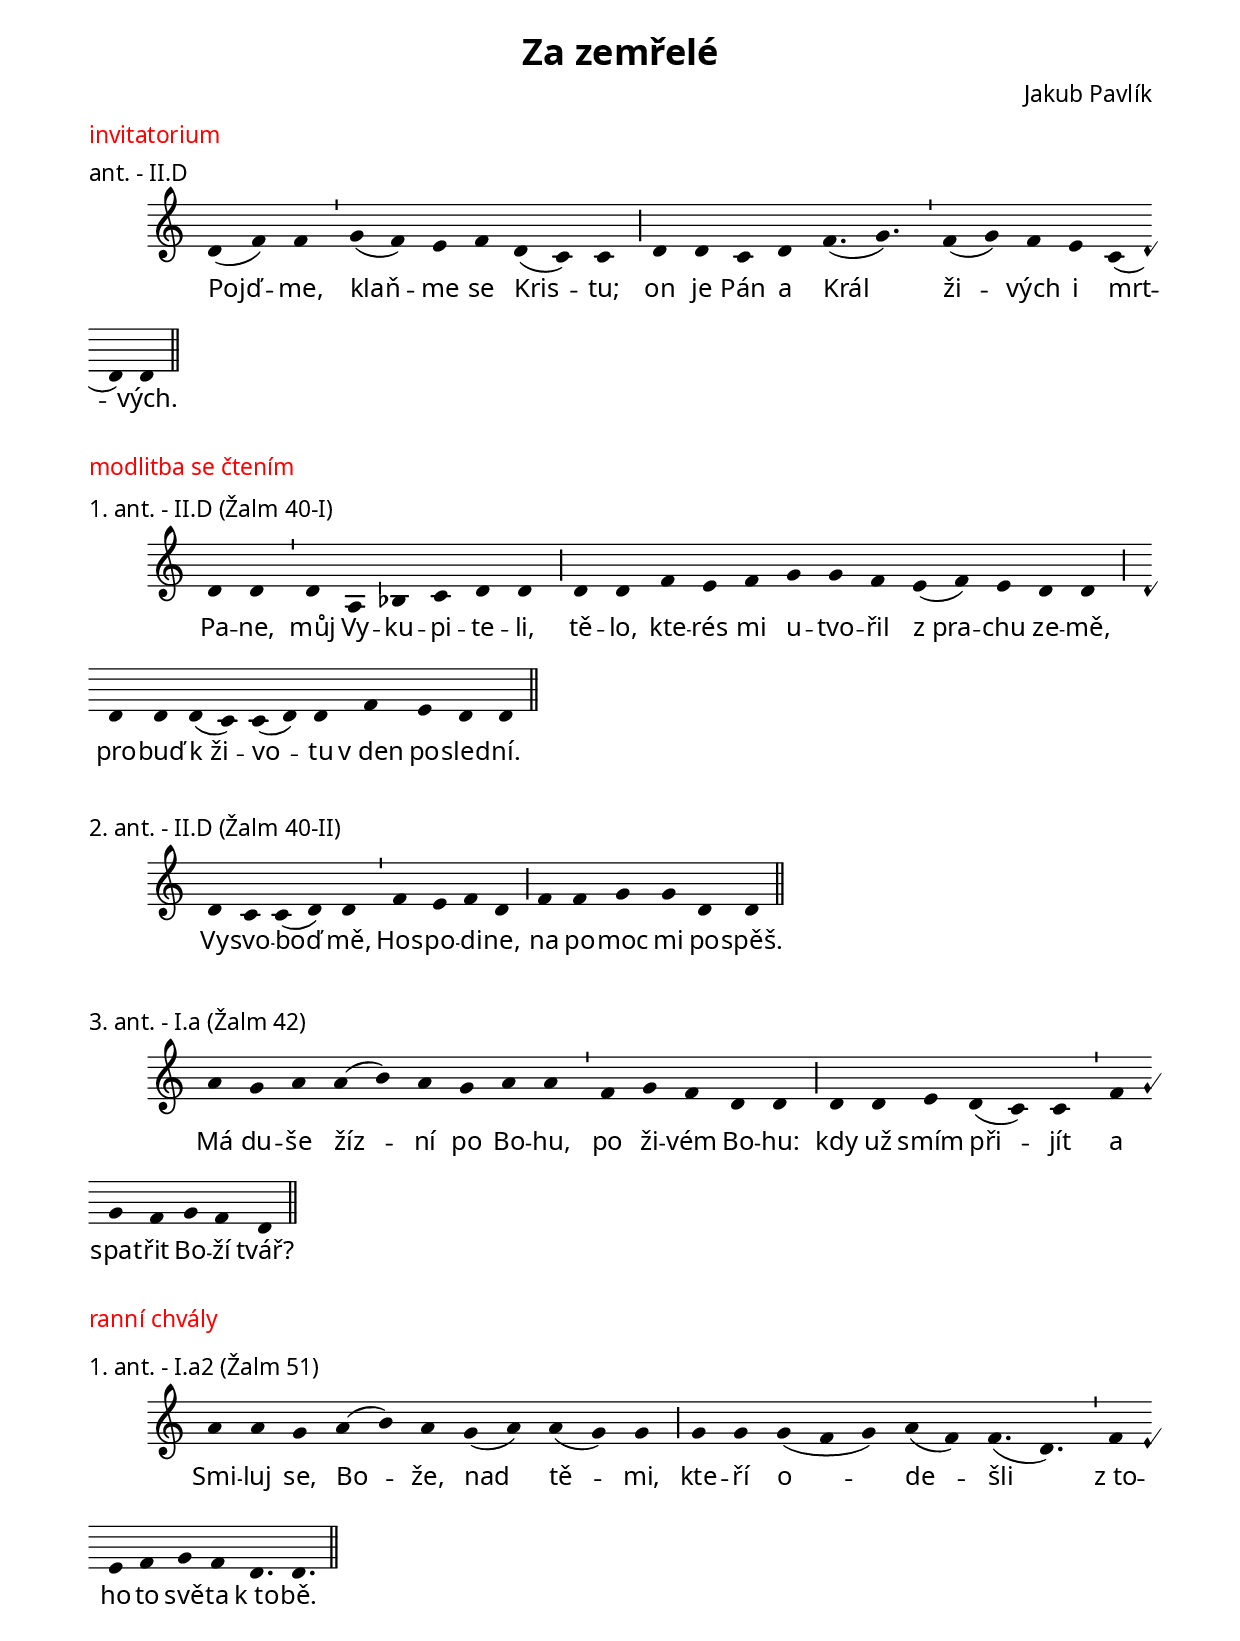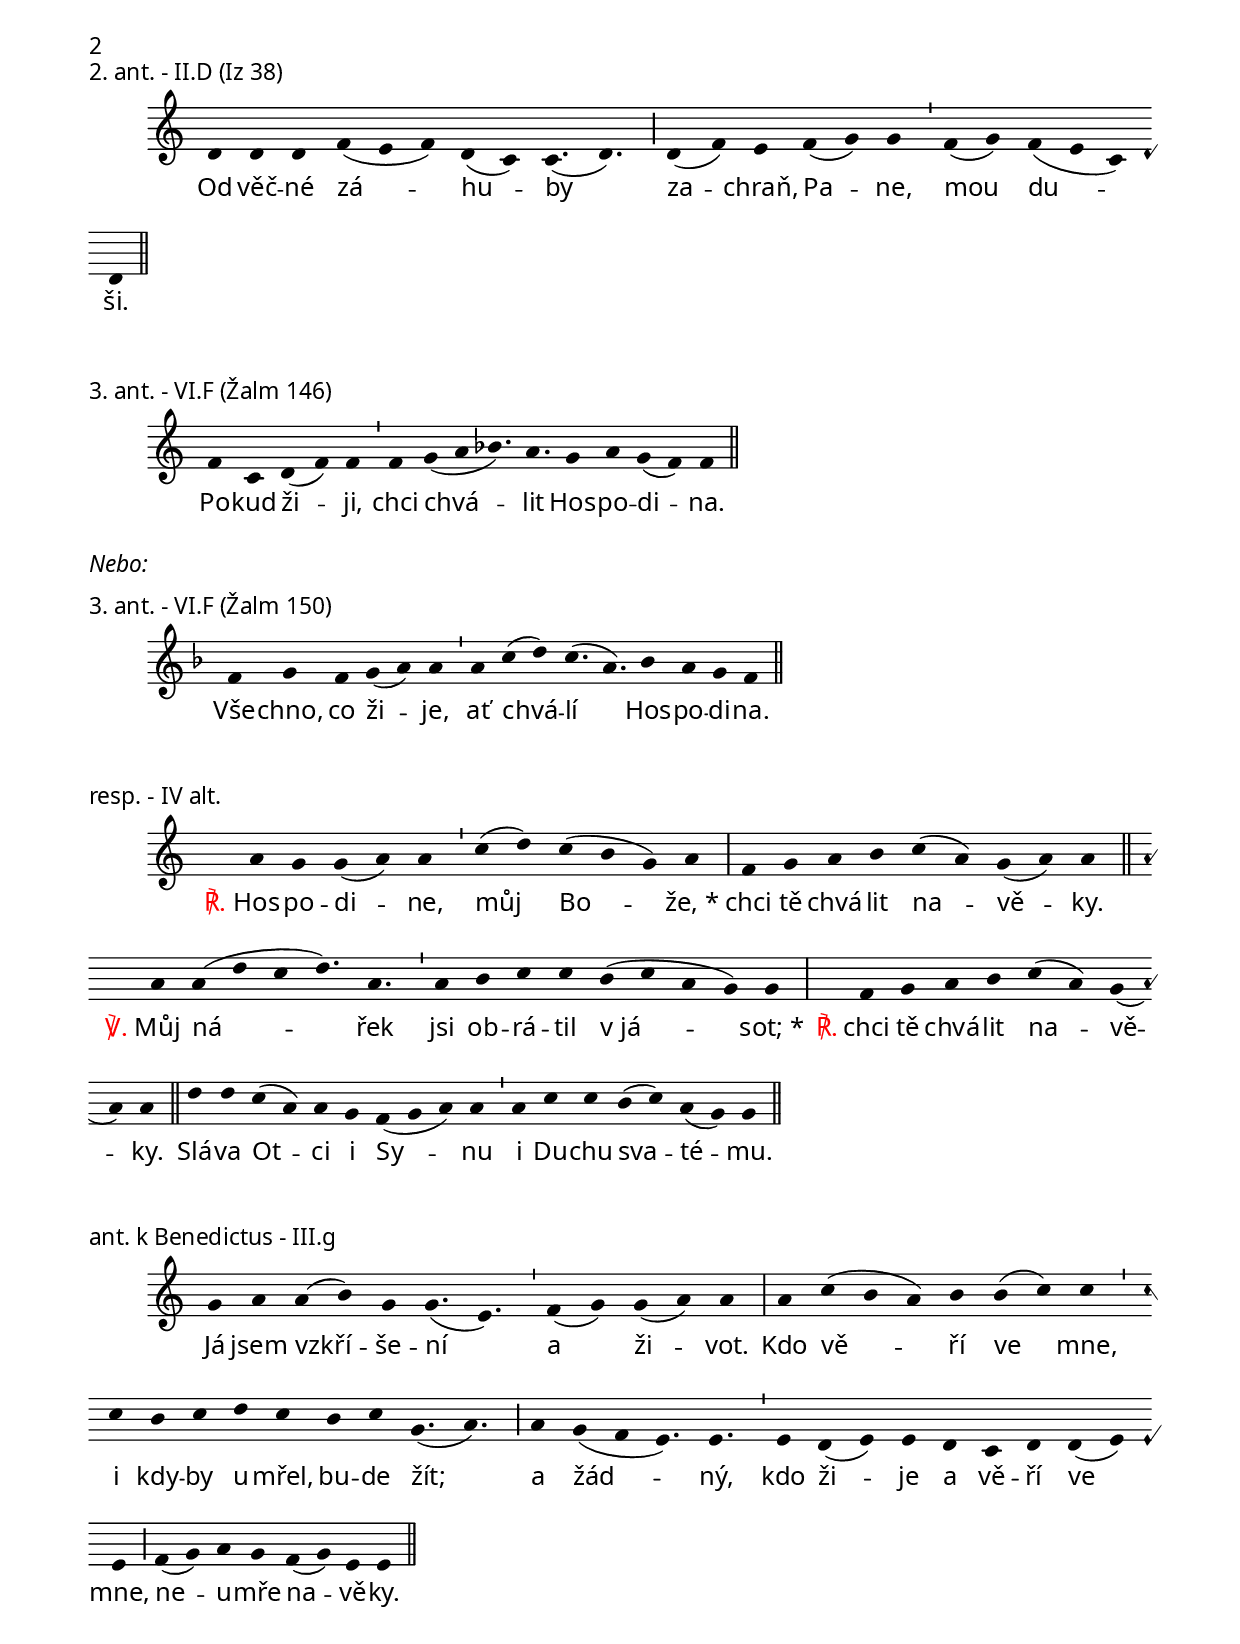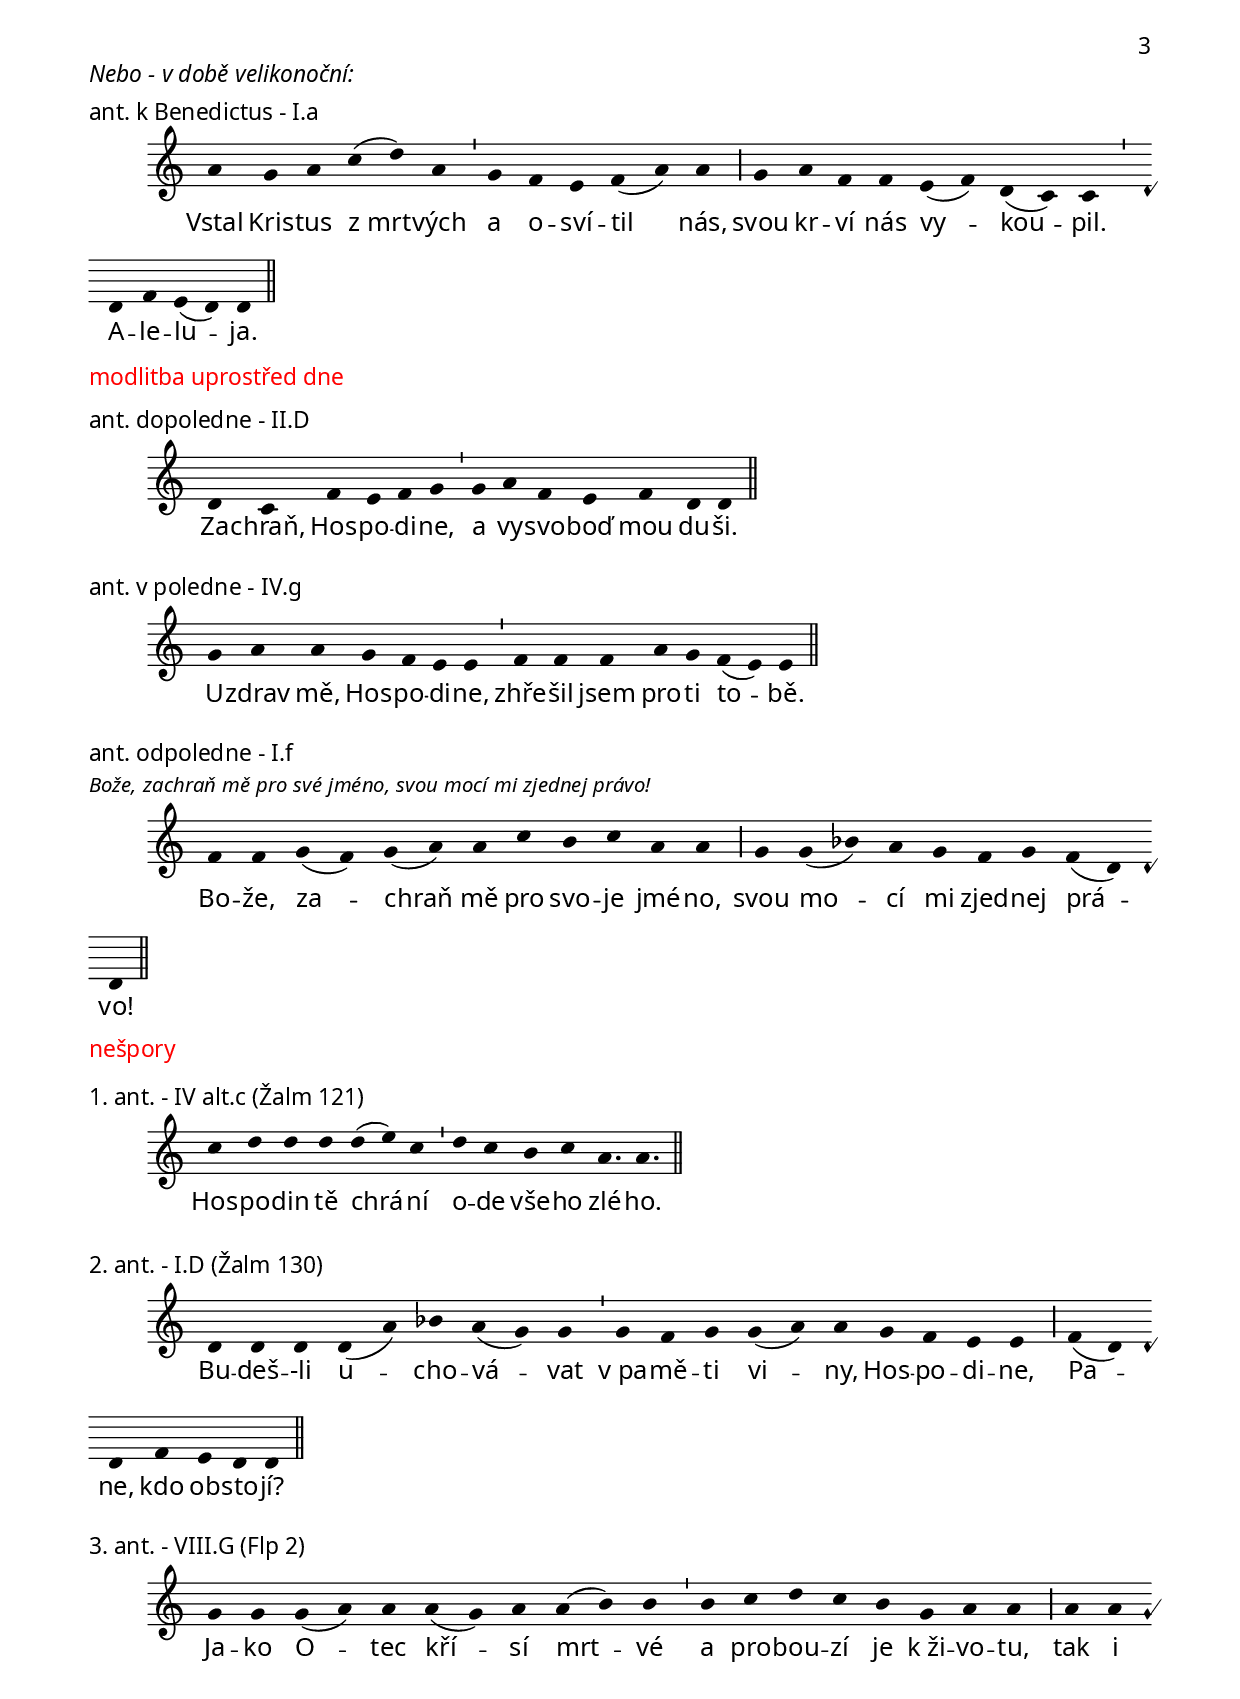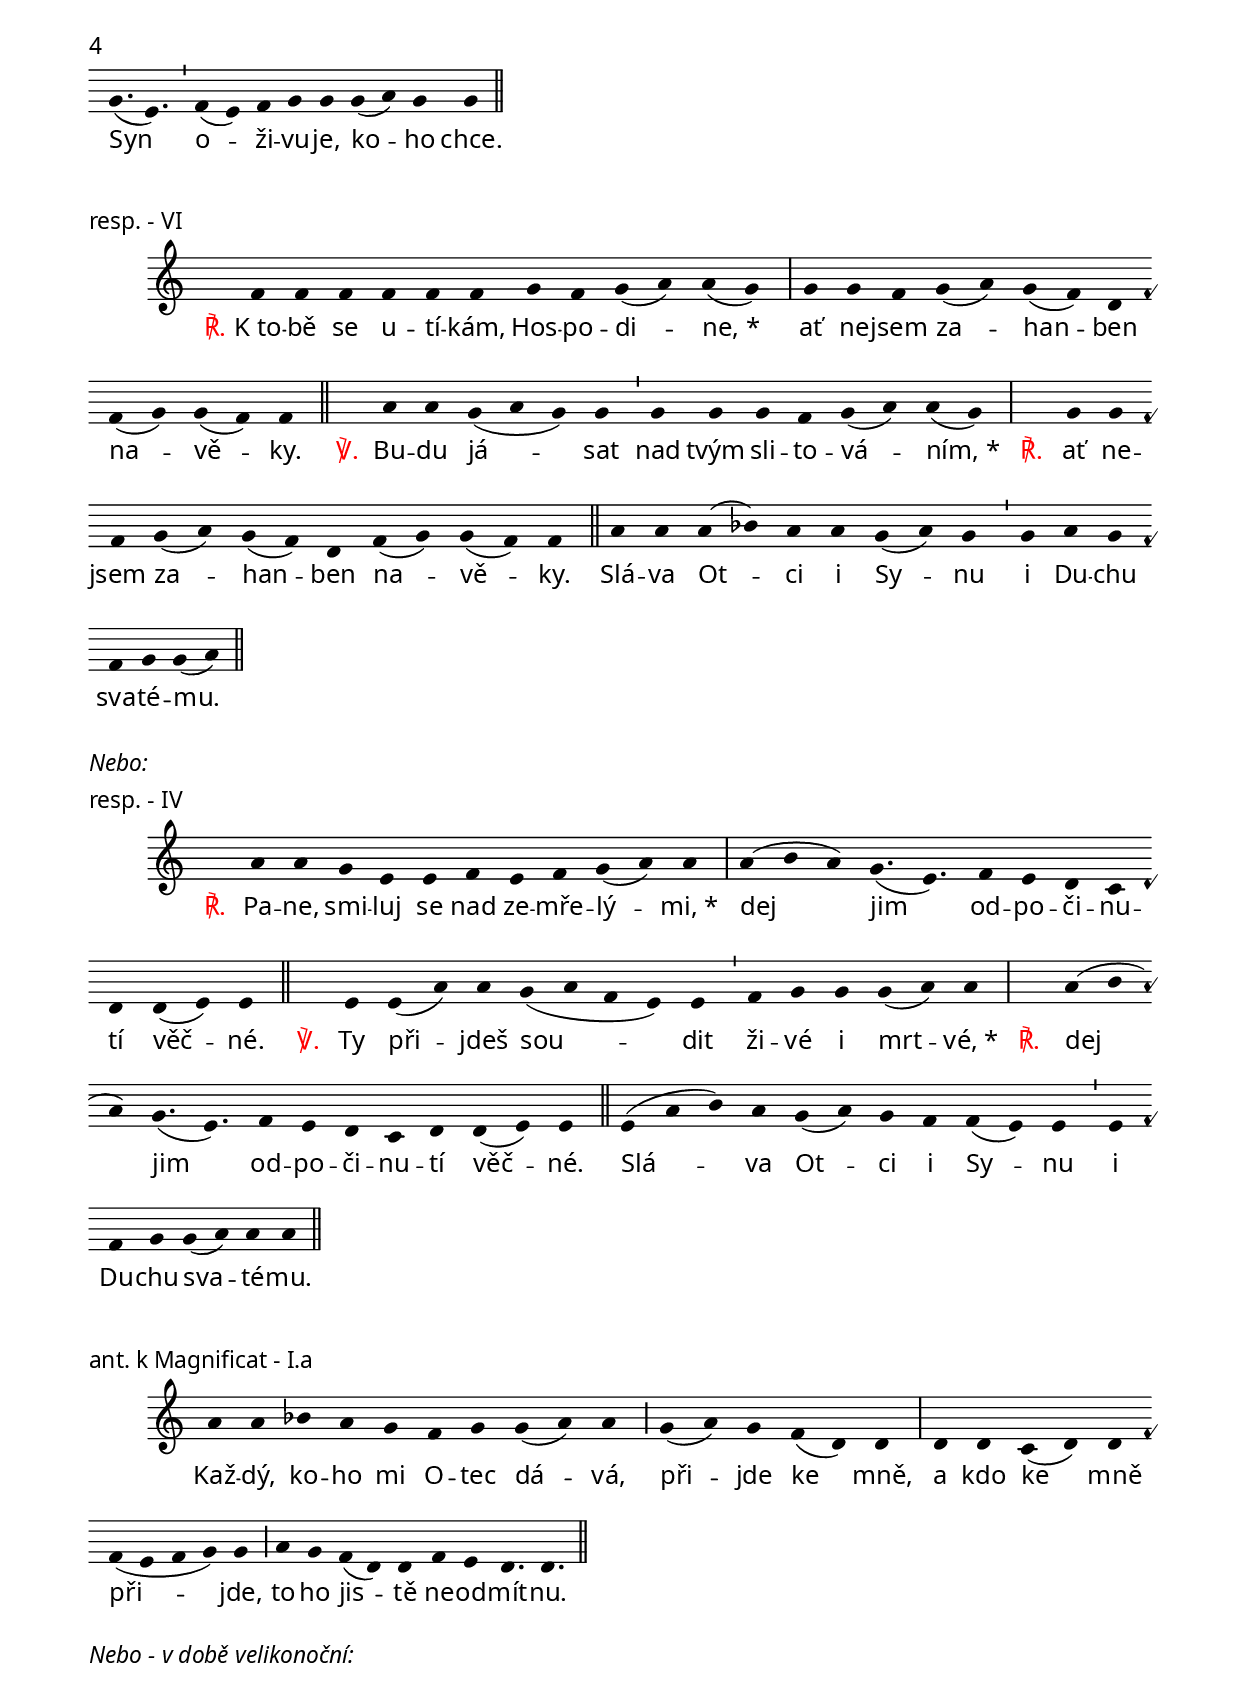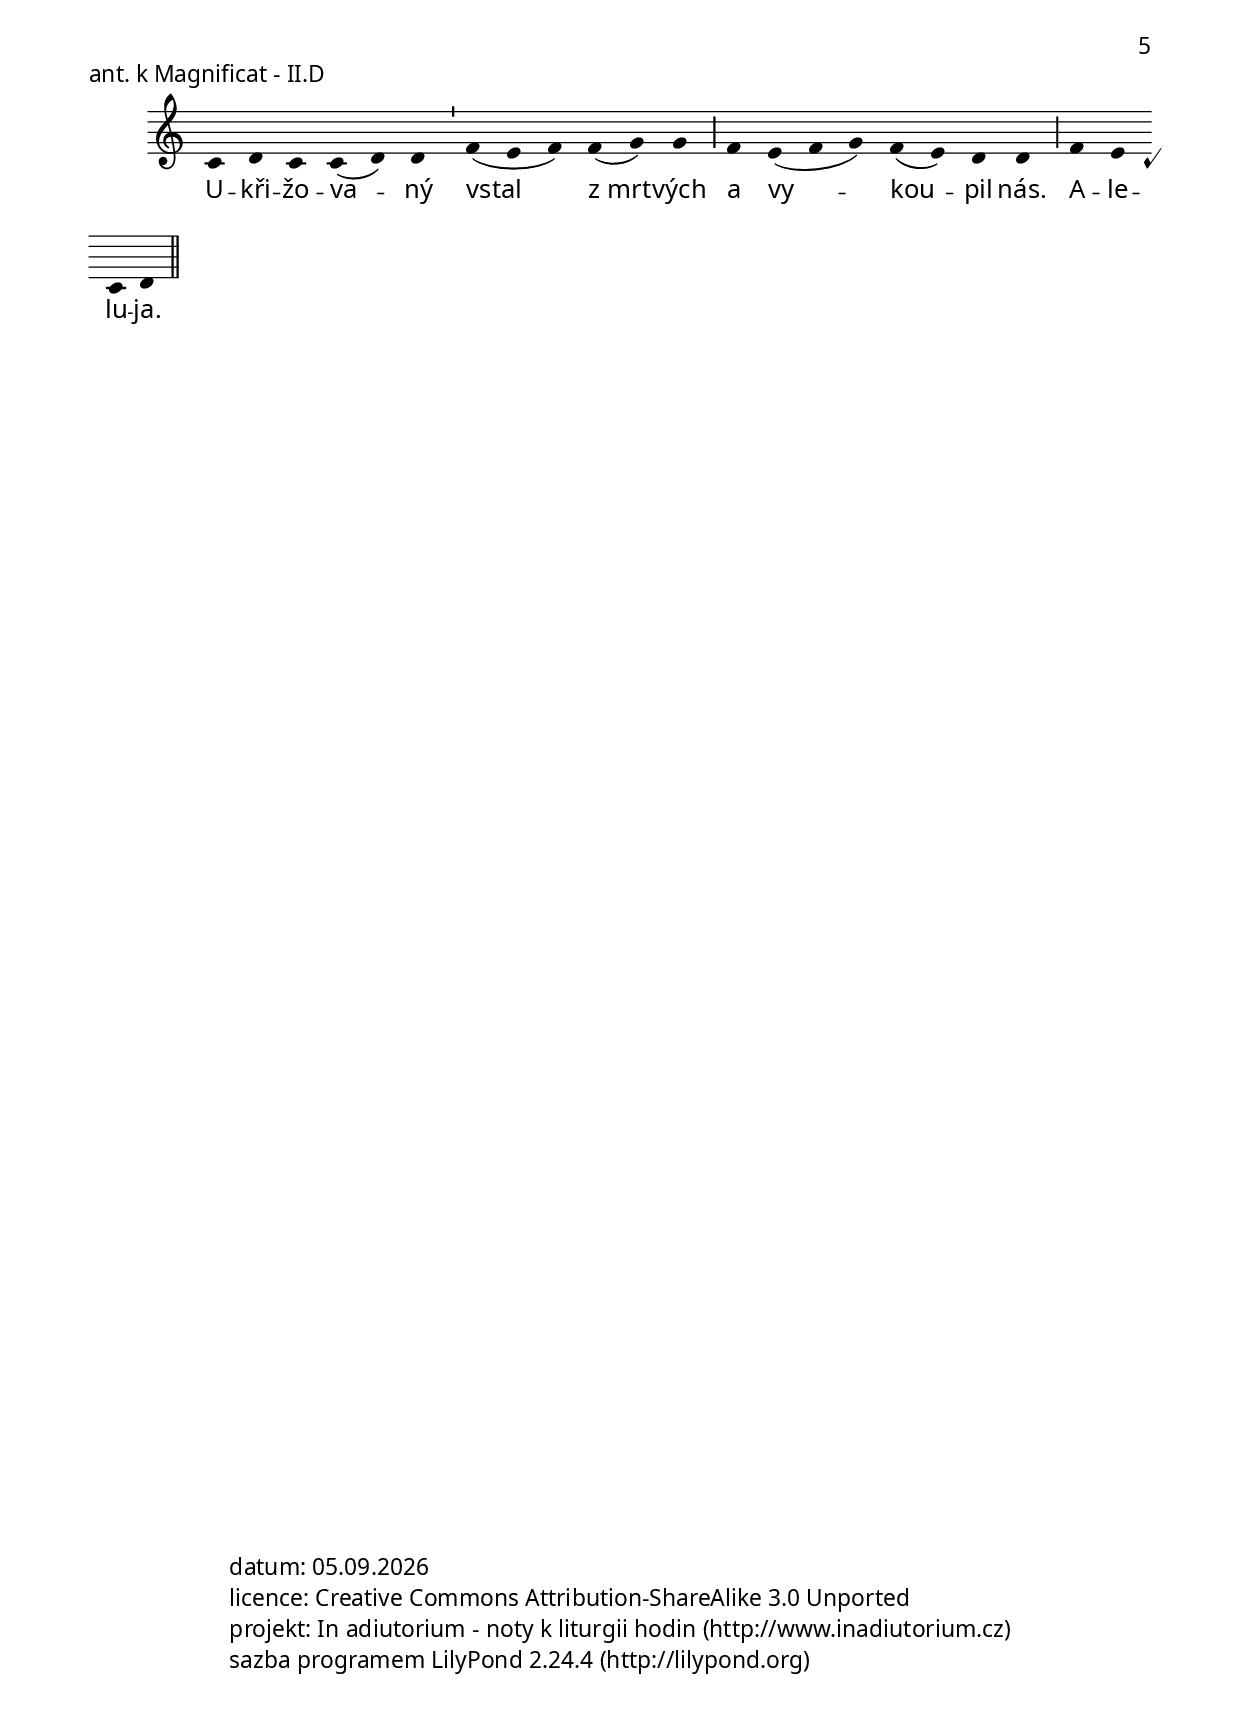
\version "2.14.2"

\header {
  title = "Za zemřelé"
  composer = "Jakub Pavlík"
}

\include "../spolecne.ly"
\include "../dilyresponsorii.ly"

\markup {\nadpisHodinka {"invitatorium"}}

\score {
  \relative c' {
    \choralniRezim
    d4( f) f \barMin g( f) e f d( c) c \barMaior
    d d c d f4.( g) \barMin f4( g) f e c( d) d \barFinalis
  }
  \addlyrics {
    Pojď -- me, klaň -- me se Kris -- tu;
    on je Pán a Král ži -- vých i mrt -- vých.
  }
  \header {
    quid = "ant."
    modus = "II"
    differentia = "D"
    psalmus = ""
    id = "invit"
    piece = \markup {\sestavTitulekBezZalmu}
  }
}

\markup {\nadpisHodinka {"modlitba se čtením"}}

\score {
  \relative c' {
    \choralniRezim
    d4 d \barMin d a bes c d d \barMaior
    d d f e f g g f
    e( f) e d d \barMaior
    d d d( c) c( d) d f e d d \barFinalis
  }
  \addlyrics {
    Pa -- ne, můj Vy -- ku -- pi -- te -- li,
    tě -- lo, kte -- rés mi u -- tvo -- řil
    z_pra -- chu ze -- mě,
    pro -- buď k_ži -- vo -- tu v_den po -- sled -- ní.
  }
  \header {
    quid = "1. ant."
    modus = "II"
    differentia = "D"
    psalmus = "Žalm 40-I"
    id = "mc-a1"
    piece = \markup {\sestavTitulek}
  }
}

\score {
  \relative c' {
    \choralniRezim
    d4 c c( d) d \barMin f e f d \barMaior
    f f g g d d \barFinalis
  }
  \addlyrics {
    Vy -- svo -- boď mě, Hos -- po -- di -- ne,
    na po -- moc mi po -- spěš.
  }
  \header {
    quid = "2. ant."
    modus = "II"
    differentia = "D"
    psalmus = "Žalm 40-II"
    id = "mc-a2"
    piece = \markup {\sestavTitulek}
  }
}

\score {
  \relative c'' {
    \choralniRezim
    a4 g a a( b) a g a a \barMin
    f g f d d \barMaior
    d d e d( c) c \barMin
    f g f g f d \barFinalis
  }
  \addlyrics {
    Má du -- še žíz -- ní po Bo -- hu,
    po ži -- vém Bo -- hu:
    kdy už smím při -- jít
    a spat -- řit Bo -- ží tvář?
  }
  \header {
    quid = "3. ant."
    modus = "I"
    differentia = "a"
    psalmus = "Žalm 42"
    id = "mc-a3"
    piece = \markup {\sestavTitulek}
  }
}

\markup {\nadpisHodinka {"ranní chvály"}}

\score {
  \relative c'' {
    \choralniRezim
    a4 a g a( b) a g( a) a( g) g \barMaior
    g g g( f g) a( f) f4.( d) \barMin f4 e f g f d4. d \barFinalis
  }
  \addlyrics {
    Smi -- luj se, Bo -- že, nad tě -- mi,
    kte -- ří o -- de -- šli z_to -- ho -- to svě -- ta k_to -- bě.
  }
  \header {
    quid = "1. ant."
    modus = "I"
    differentia = "a2"
    psalmus = "Žalm 51"
    id = "rch-a1"
    piece = \markup {\sestavTitulek}
  }
}

\score {
  \relative c' {
    \choralniRezim
    d4 d d f( e f) d( c) c4.( d) \barMaior
    d4( f) e f( g) g \barMin f( g) f( e c) d \barFinalis
  }
  \addlyrics {
    Od věč -- né zá -- hu -- by
    za -- chraň, Pa -- ne, mou du -- ši.
  }
  \header {
    quid = "2. ant."
    modus = "II"
    differentia = "D"
    psalmus = "Iz 38"
    id = "rch-a2"
    fons = "melodie z: Bílá sobota, ranní chvály, 2. ant."
    fial = "pust_triduum.ly#so-rch-ant2?konec"
    piece = \markup {\sestavTitulek}
  }
}

\score {
  \relative c' {
    \choralniRezim
    f4 c d( f) f \barMin
    f \stemUp g( a bes4.) a g4 a g( f) f \barFinalis
  }
  \addlyrics {
    Po -- kud ži -- ji,
    chci chvá -- lit Hos -- po -- di -- na.
  }
  \header {
    quid = "3. ant."
    modus = "VI"
    differentia = "F"
    psalmus = "Žalm 146"
    id = "rch-a3"
    fons = "4. týden žaltáře, středa, ranní chvály, 3. ant."
    fial = "antifony/tyden4_4streda.ly#rch-ant3"
    piece = \markup {\sestavTitulek}
  }
}

\markup\italic{Nebo:}

\score {
  \relative c' {
    \choralniRezim
    \key f \major
    f4 g f g( a) a \barMin
    a4 c( d) c4.( a) bes4 a g f \barFinalis
  }
  \addlyrics {
    Vše -- chno, co ži -- je, ať chvá -- lí Hos -- po -- di -- na.
  }
  \header {
    quid = "3. ant."
    modus = "VI"
    differentia = "F"
    psalmus = "Žalm 150"
    id = "rch-a3-alt"
    fons = "4. t. žaltáře, neděle, ranní chvály, 3. ant. (Text jiný: ubráno aleluja a 'dýchá' změněno na 'žije')"
    fial = "antifony/tyden4_1nedele.ly#rch-ant3?jiny_text&-aleluja"
    piece = \markup {\sestavTitulek}
  }
}

\score {
  \relative c'' {
    \choralniRezim

    % R
    \neviditelna a
    a4 g g( a) a \barMin c( d) c( b g) a \barMax
    f g a b c( a) g( a) a \barFinalis
    % V
    \neviditelna a
    a4 a( d c d4.) a \barMin a4 b c c b( c a g) g \barMax
    % R
    \neviditelna a
    f g a b c( a) g( a) a \barFinalis
    % Slava
    d4 d c( a) a g f( g a) a \barMin a c c b( c) a( g) g \barFinalis
  }
  \addlyrics {
    \Response Hos -- po -- di -- ne, můj Bo -- že,_*
    chci tě chvá -- lit na -- vě -- ky.
    \Verse Můj ná -- řek jsi ob -- rá -- til v_já -- sot;_*
    \Response chci tě chvá -- lit na -- vě -- ky.
    \textRespDoxologie
  }
  \header {
    quid = "resp."
    modus = "IV alt."
    id = "rch-resp"
    piece = \markup {\sestavTitulekResp}
  }
}

\score {
  \relative c'' {
    \choralniRezim
    g4 a a( b) g g4.( e) \barMin f4( g) g( a) a \barMax
    a c( b a) b b( c) c \barMin c b c d c b c g4.( a) \barMaior
    a4 g( f e4.) e \barMin e4 d( e) e d c d d( e) e \barMaior
    f( g) a g f( g) e e \barFinalis
  }
  \addlyrics {
    Já jsem vzkří -- še -- ní a ži -- vot.
    Kdo vě -- ří ve mne, i kdy -- by u -- mřel, bu -- de žít;
    a žád -- ný, kdo ži -- je a vě -- ří ve mne,
    ne -- u -- mře na -- vě -- ky.
  }
  \header {
    quid = "ant. k Benedictus"
    modus = "III"
    differentia = "g"
    psalmus = ""
    id = "rch-aben"
    piece = \markup {\sestavTitulekBezZalmu}
  }
}

\pageBreak % ZLOM

\markup\italic{Nebo - v době velikonoční:}

\score {
  \relative c'' {
    \choralniRezim
    a4 g a c( d) a \barMin g f e f( a) a \barMaior
    g a f f e( f) d( c) c \barMin
    d4 f e( d) d \barFinalis
  }
  \addlyrics {
    Vstal Kris -- tus z_mrt -- vých a o -- sví -- til nás,
    svou kr -- ví nás vy -- kou -- pil.
    A -- le -- lu -- ja.
  }
  \header {
    quid = "ant. k Benedictus"
    modus = "I"
    differentia = "a"
    psalmus = ""
    id = "rch-aben-velik"
    fial = "velikonoce_velikonocnioktav.ly#rch-ant1"
    piece = \markup {\sestavTitulekBezZalmu}
  }
}

\markup {\nadpisHodinka {"modlitba uprostřed dne"}}

\score {
  \relative c' {
    \choralniRezim
    d4 c f e f g \barMin
    g a f e f d d \barFinalis
  }
  \addlyrics {
    Za -- chraň, Hos -- po -- di -- ne,
    a vy -- svo -- boď mou du -- ši.
  }
  \header {
    quid = "ant. dopoledne"
    modus = "II"
    differentia = "D"
    psalmus = ""
    id = "tercie"
    piece = \markup {\sestavTitulekBezZalmu}
  }
}

\score {
  \relative c'' {
    \choralniRezim
    g4 a a g f e e \barMin f f f a g f( e) e \barFinalis
  }
  \addlyrics {
    U -- zdrav mě, Hos -- po -- di -- ne, zhře -- šil jsem
    pro -- ti to -- bě.
  }
  \header {
    quid = "ant. v poledne"
    modus = "IV"
    differentia = "g"
    psalmus = ""
    id = "sexta"
    fons = "pátek 1. týdne žaltáře, nešpory, 1. ant."
    fial = "antifony/tyden1_6patek.ly#ne-ant1"
    piece = \markup {\sestavTitulekBezZalmu}
  }
}

\score {
  \relative c' {
    \choralniRezim
    f4 f g( f) g( a) a c b c a a \barMaior
    g4 \stemUp g( bes) a g f g f( d) d \barFinalis
  }
  \addlyrics {
    Bo -- že, za -- chraň mě
    pro svo -- je % v breviáři: své
    jmé -- no,
    svou mo -- cí mi zjed -- nej prá -- vo!
  }
  \header {
    textus_approbatus = "Bože, zachraň mě pro své jméno, svou mocí mi zjednej právo!"
    quid = "ant. odpoledne"
    modus = "I"
    differentia = "f"
    psalmus = ""
    id = "nona"
    piece = \markup {\sestavTitulekBezZalmu}
  }
}

\markup {\nadpisHodinka {"nešpory"}}

\score {
  \relative c'' {
    \choralniRezim
    c4 d d d d( e) c \barMin
    d c b c a4. a \barFinalis
  }
  \addlyrics {
    Hos -- po -- din tě chrá -- ní
    o -- de vše -- ho zlé -- ho.
  }
  \header {
    quid = "1. ant."
    modus = "IV alt"
    differentia = "c"
    psalmus = "Žalm 121"
    id = "ne-a1"
    piece = \markup {\sestavTitulek}
  }
}

\score {
  \relative c' {
    \choralniRezim
    d4 d d d( a') bes a( g) g \barMin
    g f g g( a) a g f e e \barMaior
    f( d) d f e d d \barFinalis
  }
  \addlyrics {
    Bu -- deš -- -li u -- cho -- vá -- vat
    v_pa -- mě -- ti vi -- ny, Hos -- po -- di -- ne,
    Pa -- ne, kdo ob -- sto -- jí?
  }
  \header {
    quid = "2. ant."
    modus = "I"
    differentia = "D"
    psalmus = "Žalm 130"
    id = "ne-a2"
    piece = \markup {\sestavTitulek}
  }
}

\score {
  \relative c'' {
    \choralniRezim
    g4 g g( a) a a( g) a a( b) b \barMin
    b c d c b g a a \barMaior
    a a g4.( e) \barMin f4( e) f g g g( a) g g \barFinalis
  }
  \addlyrics {
    Ja -- ko O -- tec kří -- sí mrt -- vé
    a pro -- bou -- zí je k_ži -- vo -- tu,
    tak i Syn o -- ži -- vu -- je, ko -- ho chce.
  }
  \header {
    quid = "3. ant."
    modus = "VIII"
    differentia = "G"
    psalmus = "Flp 2"
    placet = "možná sedí spíš do modu III"
    id = "ne-a3"
    piece = \markup {\sestavTitulek}
  }
}

\score {
  \relative c' {
    \choralniRezim

    % R
    \neviditelna f
    f4 f f f f f g f g( a) a( g) \barMax
    g g f g( a) g( f) d f( g) g( f) f \barFinalis
    % V
    \neviditelna a
    a a g( a g) g \barMin g g g f g( a) a( g) \barMax
    % R
    \neviditelna a
    g g f g( a) g( f) d f( g) g( f) f \barFinalis
    % Slava
    \respVIdoxologie \barFinalis
  }
  \addlyrics {
    \Response K_to -- bě se u -- tí -- kám, Hos -- po -- di -- ne,_*
    ať ne -- jsem za -- han -- ben na -- vě -- ky.
    \Verse Bu -- du já -- sat nad tvým sli -- to -- vá -- ním,_*
    \Response ať ne -- jsem za -- han -- ben na -- vě -- ky.
    \textRespDoxologie
  }
  \header {
    quid = "resp."
    modus = "VI"
    id = "ne-resp"
    piece = \markup {\sestavTitulekResp}
  }
}

\markup\italic{Nebo:}

\score {
  \relative c'' {
    \choralniRezim

    % R
    \neviditelna a
    a4 a g e e f e f g( a) a \barMax
    a( b a) g4.( e) f4 e d c d d( e) e \barFinalis
    % V
    \neviditelna e
    e e( a) a g( a f e) e \barMin f g g g( a) a \barMax
    % R
    \neviditelna a
    a( b a) g4.( e) f4 e d c d d( e) e \barFinalis
    % Slava
    e( a b) a g( a) g f f( e) e \barMin e f g g( a) a a \barFinalis
  }
  \addlyrics {
    \Response Pa -- ne, smi -- luj se nad ze -- mře -- lý -- mi,_*
    dej jim od -- po -- či -- nu -- tí věč -- né.
    \Verse Ty při -- jdeš sou -- dit ži -- vé i mrt -- vé,_*
    \Response dej jim od -- po -- či -- nu -- tí věč -- né.
    \textRespDoxologie
  }
  \header {
    quid = "resp."
    modus = "IV"
    id = "ne-resp2"
    piece = \markup {\sestavTitulekResp}
  }
}

\score {
  \relative c'' {
    \choralniRezim
    a4 a bes a g f g g( a) a \barMaior
    g( a) g f( d) d \barMax
    d d c( d) d f( e f g) g \barMaior
    a g f( d) d f e d4. d \barFinalis
  }
  \addlyrics {
    Kaž -- dý, ko -- ho mi O -- tec dá -- vá,
    při -- jde ke mně,
    a kdo ke mně při -- jde,
    to -- ho jis -- tě ne -- od -- mít -- nu.
  }
  \header {
    quid = "ant. k Magnificat"
    modus = "I"
    differentia = "a"
    psalmus = ""
    id = "ne-amag"
    piece = \markup {\sestavTitulekBezZalmu}
  }
}

\markup\italic{Nebo - v době velikonoční:}

\score {
  \relative c' {
    \choralniRezim
    c4 d c c( d) d \barMin f( e f) f( g) g \barMaior
    f e( f g) f( e) d d \barMaior
    f e c d \barFinalis
  }
  \addlyrics {
    U -- kři -- žo -- va -- ný vstal z_mrt -- vých
    a vy -- kou -- pil nás.
    A -- le -- lu -- ja.
  }
  \header {
    quid = "ant. k Magnificat"
    modus = "II"
    differentia = "D"
    psalmus = ""
    id = "ne-amag-velik"
    piece = \markup {\sestavTitulekBezZalmu}
  }
}